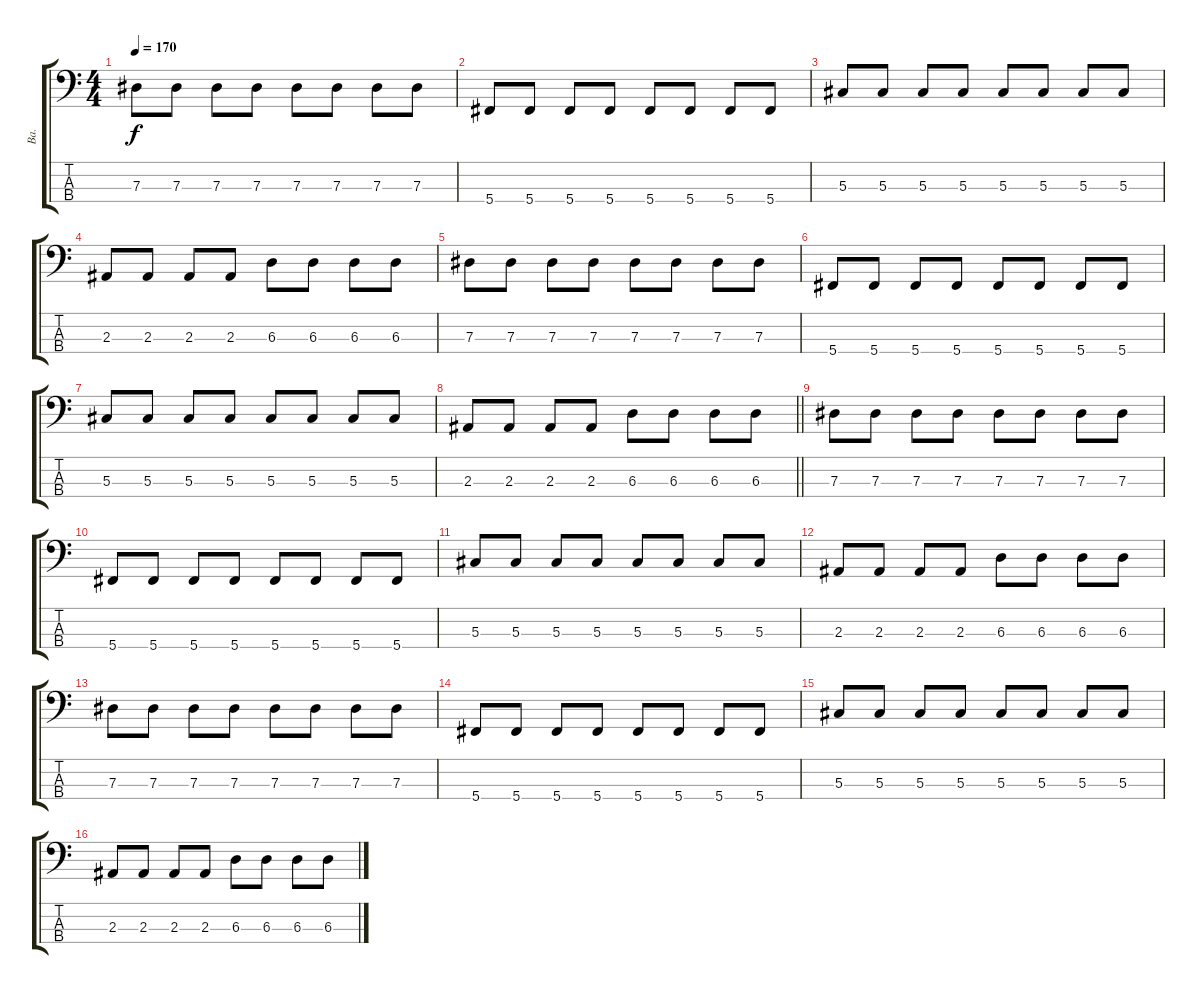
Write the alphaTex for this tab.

\track ("Ba." "Ba.") {instrument electricbassfinger}
\staff {score tabs}
\tuning (Gb2 Db2 Ab1 Db1) {hide}
\ts (4 4)
\tempo 170
\clef f4
\ks c
7.3.8{dy f} 7.3.8 7.3.8 7.3.8 7.3.8 7.3.8 7.3.8 7.3.8 |
5.4.8 5.4.8 5.4.8 5.4.8 5.4.8 5.4.8 5.4.8 5.4.8 |
5.3.8 5.3.8 5.3.8 5.3.8 5.3.8 5.3.8 5.3.8 5.3.8 |
2.3.8 2.3.8 2.3.8 2.3.8 6.3.8 6.3.8 6.3.8 6.3.8 |
7.3.8 7.3.8 7.3.8 7.3.8 7.3.8 7.3.8 7.3.8 7.3.8 |
5.4.8 5.4.8 5.4.8 5.4.8 5.4.8 5.4.8 5.4.8 5.4.8 |
5.3.8 5.3.8 5.3.8 5.3.8 5.3.8 5.3.8 5.3.8 5.3.8 |
\barLineRight lightlight
2.3.8 2.3.8 2.3.8 2.3.8 6.3.8 6.3.8 6.3.8 6.3.8 |
7.3.8 7.3.8 7.3.8 7.3.8 7.3.8 7.3.8 7.3.8 7.3.8 |
5.4.8 5.4.8 5.4.8 5.4.8 5.4.8 5.4.8 5.4.8 5.4.8 |
5.3.8 5.3.8 5.3.8 5.3.8 5.3.8 5.3.8 5.3.8 5.3.8 |
2.3.8 2.3.8 2.3.8 2.3.8 6.3.8 6.3.8 6.3.8 6.3.8 |
7.3.8 7.3.8 7.3.8 7.3.8 7.3.8 7.3.8 7.3.8 7.3.8 |
5.4.8 5.4.8 5.4.8 5.4.8 5.4.8 5.4.8 5.4.8 5.4.8 |
5.3.8 5.3.8 5.3.8 5.3.8 5.3.8 5.3.8 5.3.8 5.3.8 |
2.3.8 2.3.8 2.3.8 2.3.8 6.3.8 6.3.8 6.3.8 6.3.8
